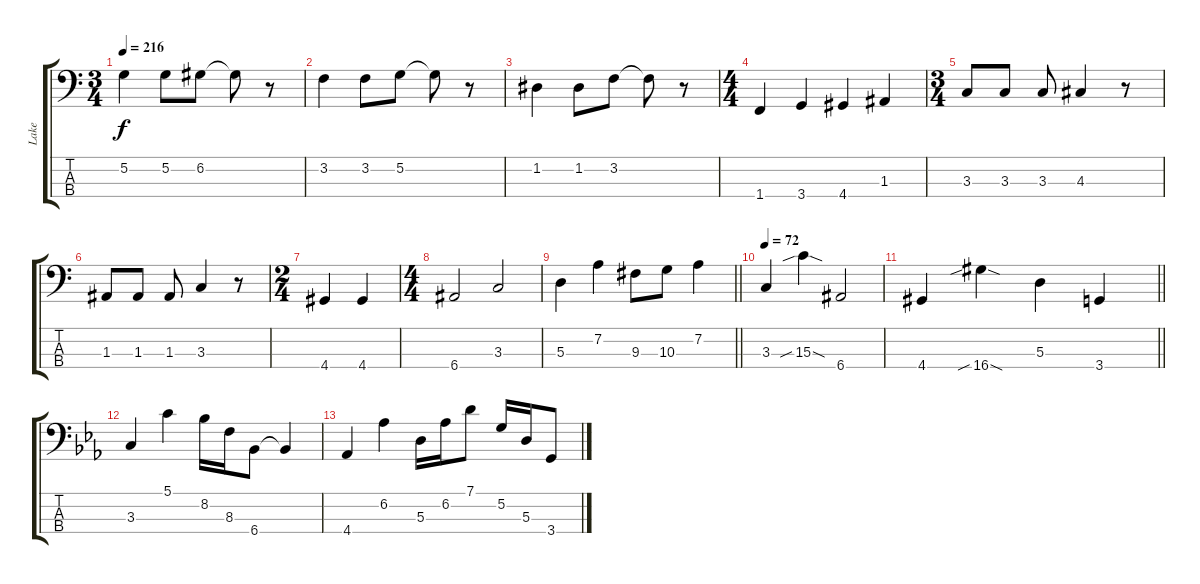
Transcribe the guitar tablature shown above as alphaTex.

\track ("Lake" "Lake") {instrument electricbasspick}
\staff {score tabs}
\tuning (G2 D2 A1 E1) {hide}
\ts (3 4)
\tempo 216
\clef f4
\ks c
5.2.4{dy f} 5.2.8 6.2.8 6.2{t}.8 r.8 |
3.2.4 3.2.8 5.2.8 5.2{t}.8 r.8 |
1.2.4 1.2.8 3.2.8 3.2{t}.8 r.8 |
\ts (4 4)
1.4.4 3.4.4 4.4.4 1.3.4 |
\ts (3 4)
3.3.8 3.3.8 3.3.8 4.3.4 r.8 |
1.3.8 1.3.8 1.3.8 3.3.4 r.8 |
\ts (2 4)
4.4.4 4.4.4 |
\ts (4 4)
6.4.2 3.3.2 |
\barLineRight lightlight
5.3.4 7.2.4 9.3.8 10.3.8 7.2.4 |
\tempo 72
3.3.4 15.3{sib sod}.4 6.4.2 |
\barLineRight lightlight
4.4.4 16.4{sib sod}.4 5.3.4 3.4.4 |
\ks eb
3.3.4 5.1.4 8.2.16 8.3.16 6.4.8 6.4{t}.4 |
4.4.4 6.2.4 5.3.16 6.2.16 7.1.8 5.2.16 5.3.16 3.4.8
